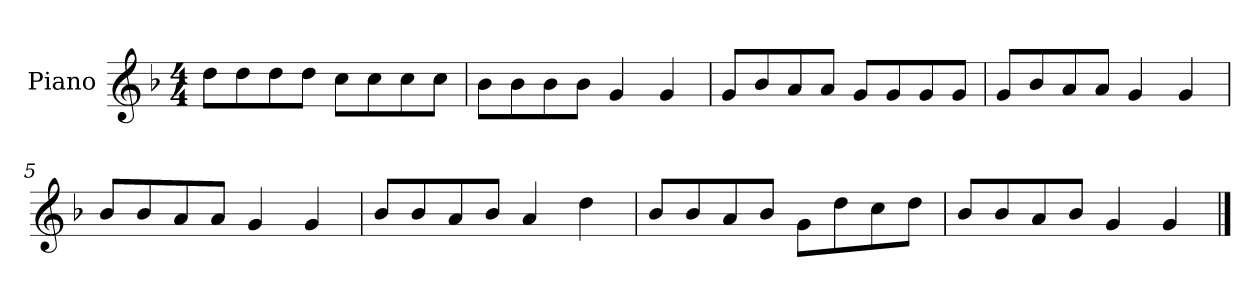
**kern
*part1
*staff1
*I"Piano
*I'P-no
*clefG2
*k[b-]
*M4/4
*MM90
=1
8dd\L
8dd\
8dd\
8dd\J
8cc\L
8cc\
8cc\
8cc\J
=2
8b-\L
8b-\
8b-\
8b-\J
4g/
4g/
=3
8g/L
8b-/
8a/
8a/J
8g/L
8g/
8g/
8g/J
=4
8g/L
8b-/
8a/
8a/J
4g/
4g/
=5
8b-/L
8b-/
8a/
8a/J
4g/
4g/
!!LO:LB:g=z
=6
8b-/L
8b-/
8a/
8b-/J
4a/
4dd\
=7
8b-/L
8b-/
8a/
8b-/J
8g\L
8dd\
8cc\
8dd\J
=8
8b-/L
8b-/
8a/
8b-/J
4g/
4g/
==
*-
